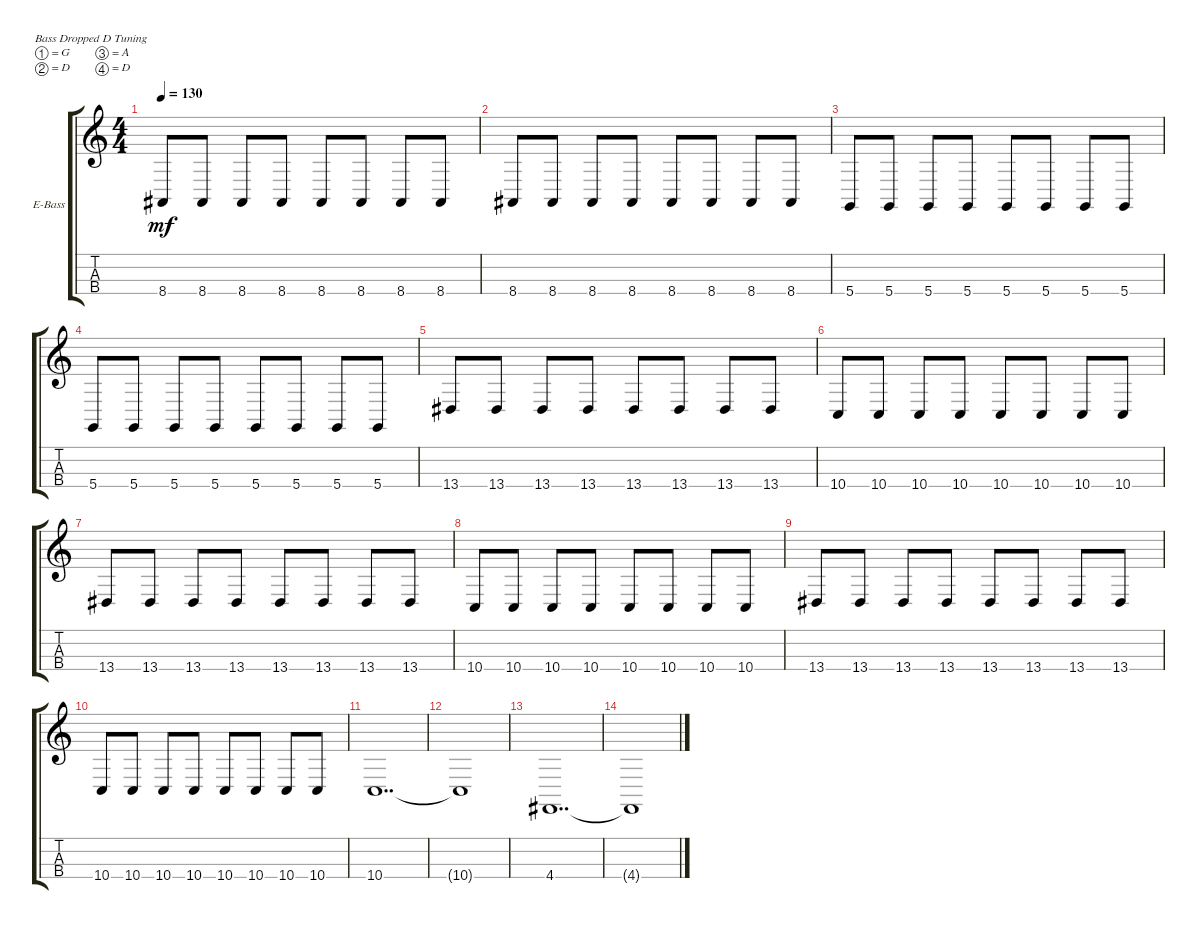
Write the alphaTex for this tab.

\defaultSystemsLayout 4
\bracketExtendMode groupsimilarinstruments
\firstSystemTrackNameOrientation horizontal
\otherSystemsTrackNameOrientation horizontal
\track ("Electric Bass" "E-Bass") {instrument electricbassfinger}
\staff {score tabs}
\tuning (G2 D2 A1 D1)
\ts (4 4)
\tempo 130
\clef g2
\ks c
8.4.8{dy mf} 8.4.8 8.4.8 8.4.8 8.4.8 8.4.8 8.4.8 8.4.8 |
8.4.8 8.4.8 8.4.8 8.4.8 8.4.8 8.4.8 8.4.8 8.4.8 |
5.4.8 5.4.8 5.4.8 5.4.8 5.4.8 5.4.8 5.4.8 5.4.8 |
5.4.8 5.4.8 5.4.8 5.4.8 5.4.8 5.4.8 5.4.8 5.4.8 |
13.4.8 13.4.8 13.4.8 13.4.8 13.4.8 13.4.8 13.4.8 13.4.8 |
10.4.8 10.4.8 10.4.8 10.4.8 10.4.8 10.4.8 10.4.8 10.4.8 |
13.4.8 13.4.8 13.4.8 13.4.8 13.4.8 13.4.8 13.4.8 13.4.8 |
10.4.8 10.4.8 10.4.8 10.4.8 10.4.8 10.4.8 10.4.8 10.4.8 |
13.4.8 13.4.8 13.4.8 13.4.8 13.4.8 13.4.8 13.4.8 13.4.8 |
10.4.8 10.4.8 10.4.8 10.4.8 10.4.8 10.4.8 10.4.8 10.4.8 |
10.4.1{dd} |
10.4{t}.1 |
4.4.1{dd} |
4.4{t}.1
